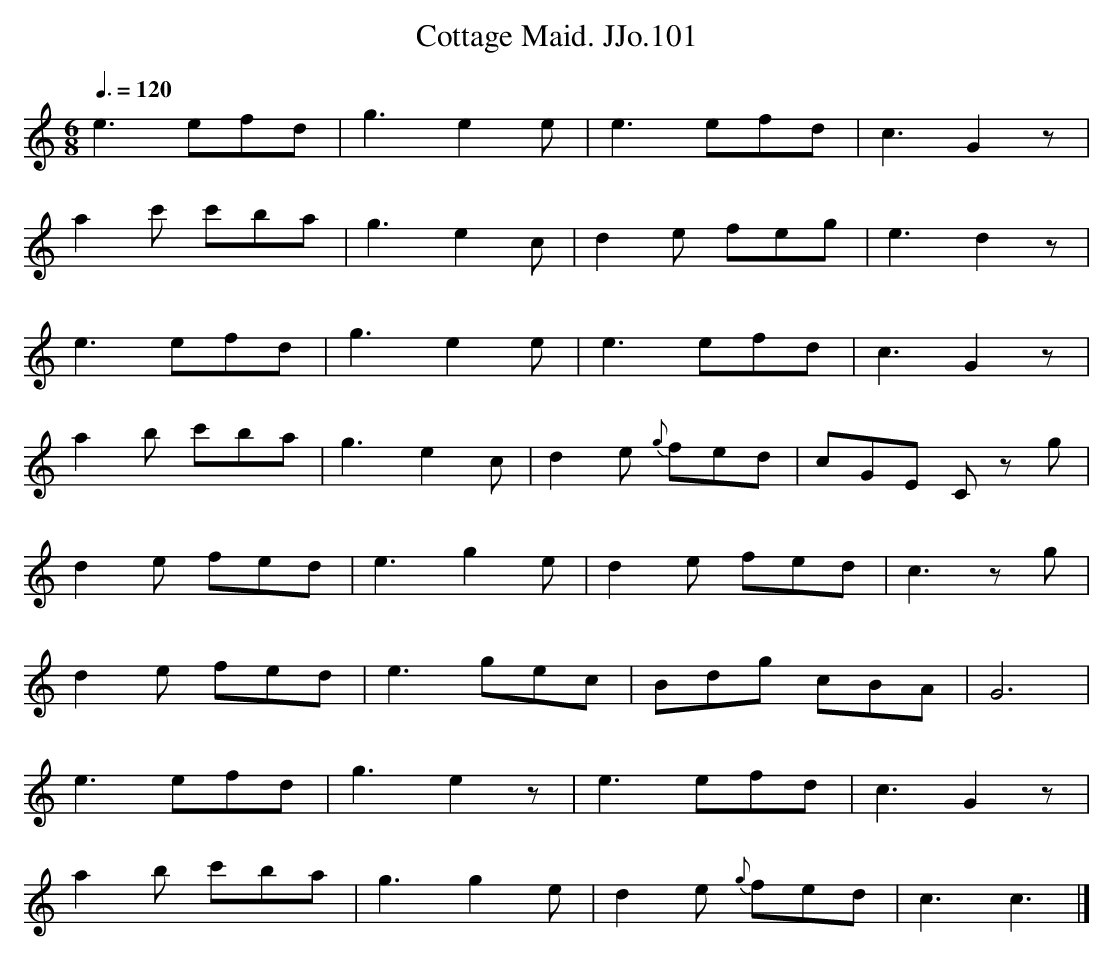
X:1
T:Cottage Maid. JJo.101
M:6/8
L:1/8
Q:3/8=120
K:C
e3efd|g3e2e|e3efd|c3G2z|
a2c' c'ba|g3e2c|d2e feg|e3d2z|
e3efd|g3e2e|e3efd|c3G2z|
a2b c'ba|g3e2c|d2e {g}fed|cGE C zg|
d2e fed|e3g2e|d2e fed|c3zg|
d2e fed|e3 gec|Bdg cBA|G6|
e3efd|g3e2z|e3efd|c3G2z|
a2b c'ba|g3g2e|d2e {g}fed|c3c3|]
